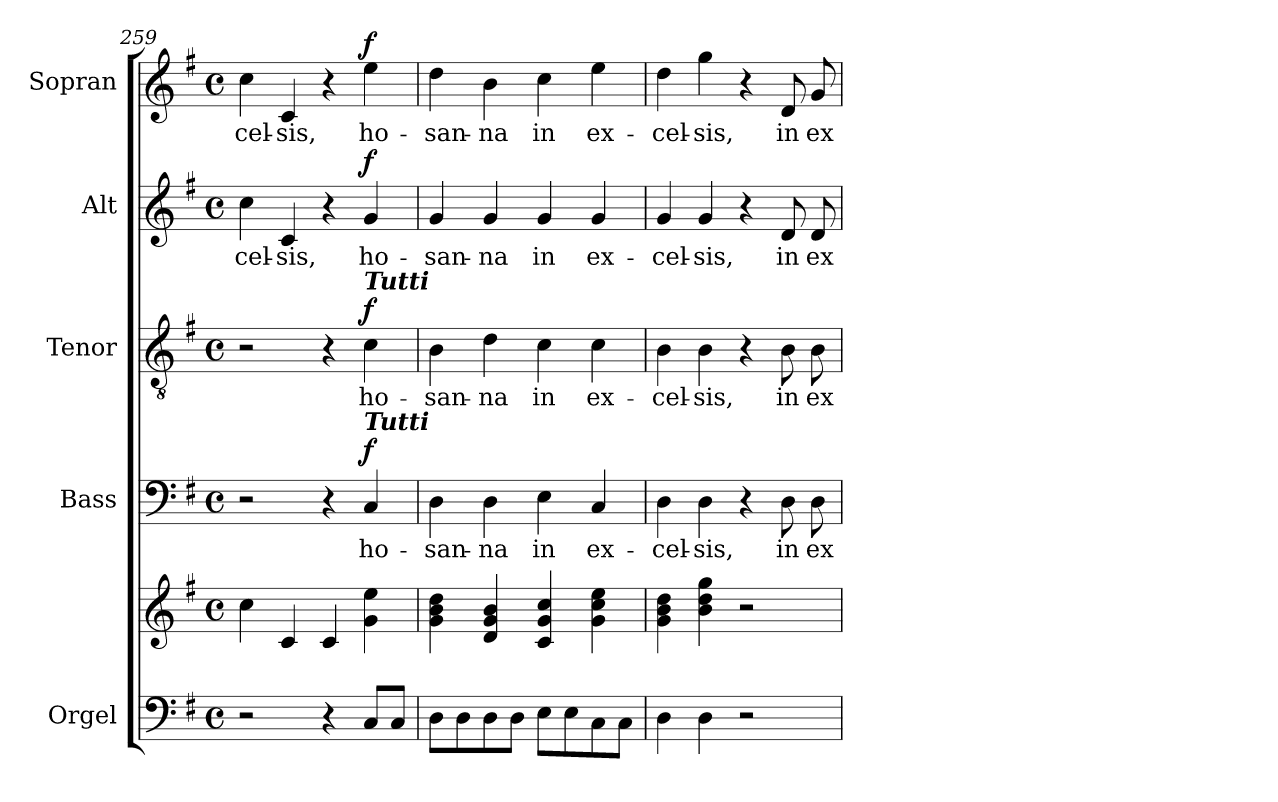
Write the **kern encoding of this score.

**kern	**kern	**kern	**text	**dynam	**kern	**text	**dynam	**kern	**text	**dynam	**kern	**text	**dynam
*part5	*part5	*part4	*part4	*part4	*part3	*part3	*part3	*part2	*part2	*part2	*part1	*part1	*part1
*staff6	*staff5	*staff4	*staff4	*staff4	*staff3	*staff3	*staff3	*staff2	*staff2	*staff2	*staff1	*staff1	*staff1
*I"Orgel	*	*I"Bass	*	*	*I"Tenor	*	*	*I"Alt	*	*	*I"Sopran	*	*
*I'Org.	*	*I'B.	*	*	*I'T.	*	*	*I'A.	*	*	*I'S.	*	*
*clefF4	*clefG2	*clefF4	*	*	*clefGv2	*	*	*clefG2	*	*	*clefG2	*	*
*k[f#]	*k[f#]	*k[f#]	*	*	*k[f#]	*	*	*k[f#]	*	*	*k[f#]	*	*
*G:	*G:	*G:	*	*	*G:	*	*	*G:	*	*	*G:	*	*
*M4/4	*M4/4	*M4/4	*	*	*M4/4	*	*	*M4/4	*	*	*M4/4	*	*
*met(c)	*met(c)	*met(c)	*	*	*met(c)	*	*	*met(c)	*	*	*met(c)	*	*
=259	=259	=259	=259	=259	=259	=259	=259	=259	=259	=259	=259	=259	=259
!	!	!	!	!	!	!	!	!	!LO:LY:b	!	!	!LO:LY:b	!
2r	4cc\	2r	.	.	2r	.	.	4cc\	-cel-	.	4cc\	-cel-	.
!	!	!	!	!	!	!	!	!	!LO:LY:b	!	!	!LO:LY:b	!
.	4c/	.	.	.	.	.	.	4c/	-sis,	.	4c/	-sis,	.
4r	4c/	4r	.	.	4r	.	.	4r	.	.	4r	.	.
!	!	!	!	!	!LO:TX:a:Bi:t=Tutti	!	!	!	!	!	!	!	!
!	!	!LO:TX:a:Bi:t=Tutti	!	!	!	!	!	!	!	!	!	!	!
!	!	!	!LO:LY:b	!LO:DY:a	!	!LO:LY:b	!LO:DY:a	!	!LO:LY:b	!LO:DY:a	!	!LO:LY:b	!LO:DY:a
8C/L	4g\ 4ee\	4C/	ho-	f	4c\	ho-	f	4g/	ho-	f	4ee\	ho-	f
8C/J	.	.	.	.	.	.	.	.	.	.	.	.	.
=260	=260	=260	=260	=260	=260	=260	=260	=260	=260	=260	=260	=260	=260
!	!	!	!LO:LY:b	!	!	!LO:LY:b	!	!	!LO:LY:b	!	!	!LO:LY:b	!
8D\L	4g\ 4b\ 4dd\	4D\	-san-	.	4B\	-san-	.	4g/	-san-	.	4dd\	-san-	.
8D\	.	.	.	.	.	.	.	.	.	.	.	.	.
!	!	!	!LO:LY:b	!	!	!LO:LY:b	!	!	!LO:LY:b	!	!	!LO:LY:b	!
8D\	4d/ 4g/ 4b/	4D\	-na	.	4d\	-na	.	4g/	-na	.	4b\	-na	.
8D\J	.	.	.	.	.	.	.	.	.	.	.	.	.
!	!	!	!LO:LY:b	!	!	!LO:LY:b	!	!	!LO:LY:b	!	!	!LO:LY:b	!
8E\L	4c/ 4g/ 4cc/	4E\	in	.	4c\	in	.	4g/	in	.	4cc\	in	.
8E\	.	.	.	.	.	.	.	.	.	.	.	.	.
!	!	!	!LO:LY:b	!	!	!LO:LY:b	!	!	!LO:LY:b	!	!	!LO:LY:b	!
8C\	4g\ 4cc\ 4ee\	4C/	ex-	.	4c\	ex-	.	4g/	ex-	.	4ee\	ex-	.
8C\J	.	.	.	.	.	.	.	.	.	.	.	.	.
=261	=261	=261	=261	=261	=261	=261	=261	=261	=261	=261	=261	=261	=261
!	!	!	!LO:LY:b	!	!	!LO:LY:b	!	!	!LO:LY:b	!	!	!LO:LY:b	!
4D\	4g\ 4b\ 4dd\	4D\	-cel-	.	4B\	-cel-	.	4g/	-cel-	.	4dd\	-cel-	.
!	!	!	!LO:LY:b	!	!	!LO:LY:b	!	!	!LO:LY:b	!	!	!LO:LY:b	!
4D\	4b\ 4dd\ 4gg\	4D\	-sis,	.	4B\	-sis,	.	4g/	-sis,	.	4gg\	-sis,	.
2r	2r	4r	.	.	4r	.	.	4r	.	.	4r	.	.
!	!	!	!LO:LY:b	!	!	!LO:LY:b	!	!	!LO:LY:b	!	!	!LO:LY:b	!
.	.	8D\	in	.	8B\	in	.	8d/	in	.	8d/	in	.
!	!	!	!LO:LY:b	!	!	!LO:LY:b	!	!	!LO:LY:b	!	!	!LO:LY:b	!
.	.	8D\	ex-	.	8B\	ex-	.	8d/	ex-	.	8g/	ex-	.
=	=	=	=	=	=	=	=	=	=	=	=	=	=
*-	*-	*-	*-	*-	*-	*-	*-	*-	*-	*-	*-	*-	*-
